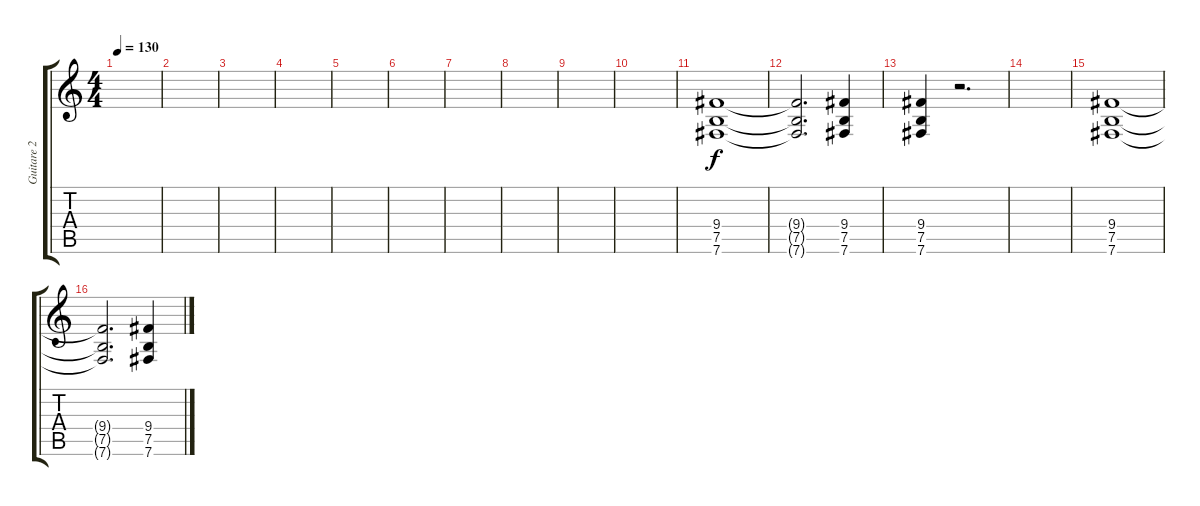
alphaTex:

\track ("Guitare 2" "Guitare 2") {instrument distortionguitar}
\staff {score tabs}
\tuning (B3 Gb3 D3 A2 E2 B1) {hide}
\ts (4 4)
\tempo 130
\clef g2
\ks c
|
|
|
|
|
|
|
|
|
|
(9.4 7.5 7.6).1 |
(9.4{t} 7.5{t} 7.6{t}).2{d} (9.4 7.5 7.6).4 |
(9.4 7.5 7.6).4 r.2{d} |
|
(9.4 7.5 7.6).1 |
(9.4{t} 7.5{t} 7.6{t}).2{d} (9.4 7.5 7.6).4
